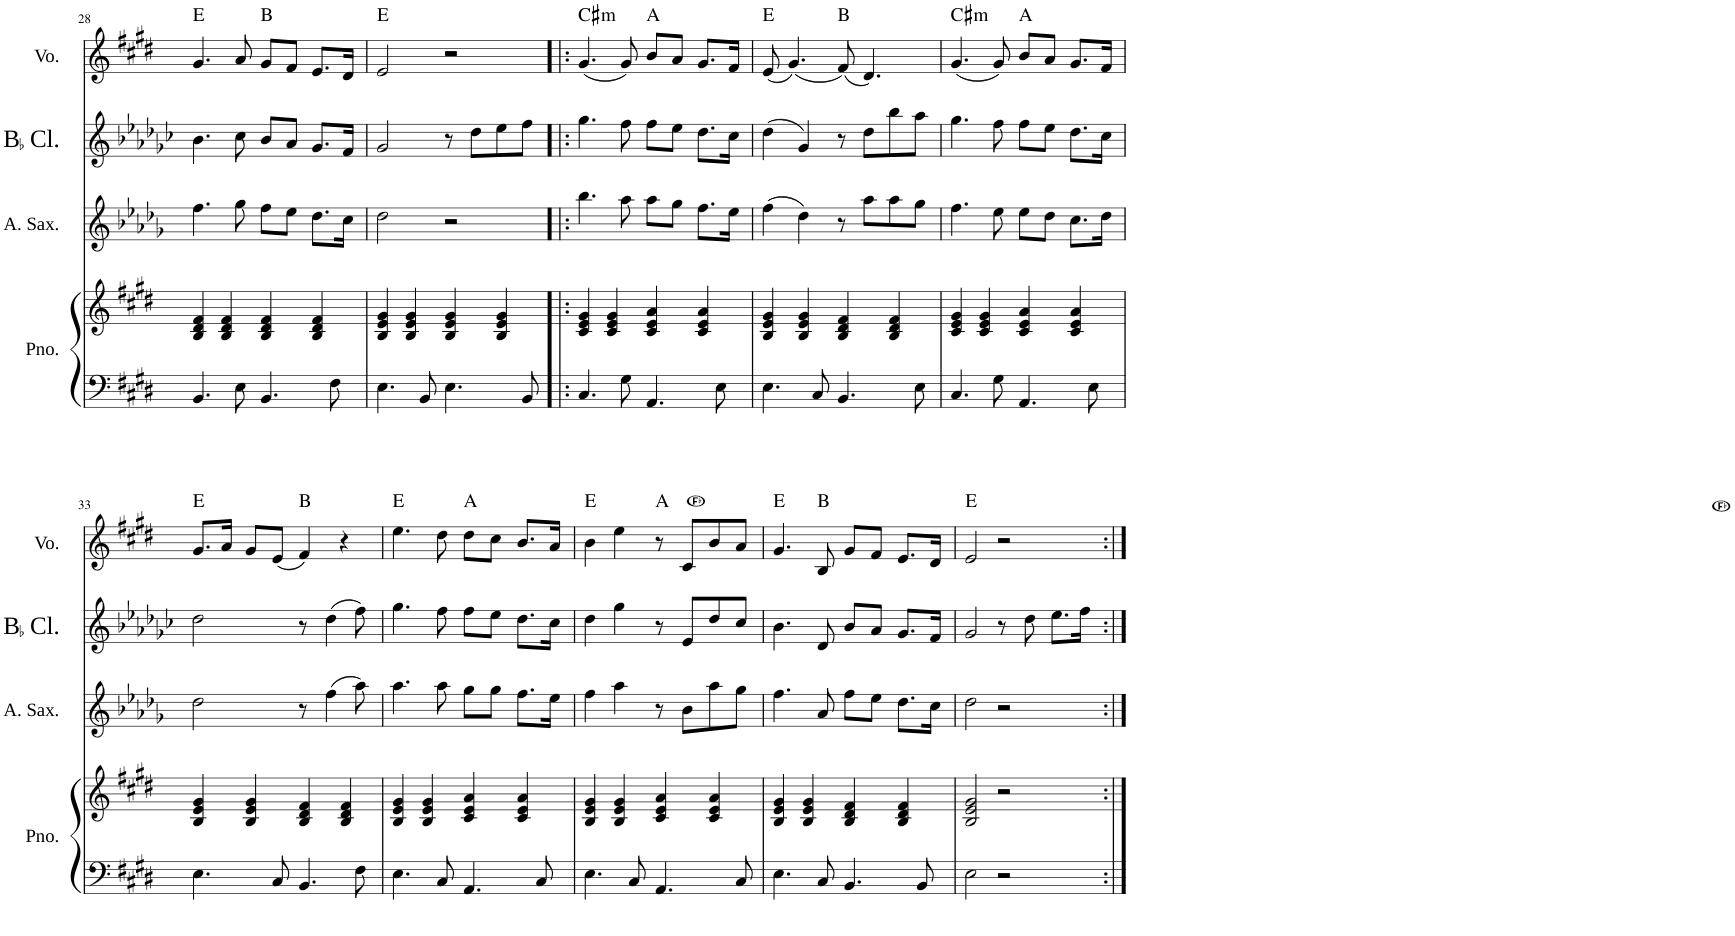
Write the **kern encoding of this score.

**kern	**kern	**kern	**kern	**kern	**harte
*part4	*part4	*part3	*part2	*part1	*part1
*staff5	*staff4	*staff3	*staff2	*staff1	*
*I"Piano	*	*I"Alto Saxophone	*I"BaccidentalFlat Clarinet	*I"Voice/Violin	*
*I'Pno.	*	*I'A. Sax.	*I'BaccidentalFlat Cl.	*I'Vo.	*
!!LO:PB:g=z
*clefF4	*clefG2	*clefG2	*clefG2	*clefG2	*
*	*	*Trd5c9	*Trd1c2	*	*
*k[f#c#g#d#]	*k[f#c#g#d#]	*k[b-e-a-d-g-]	*k[b-e-a-d-g-c-]	*k[f#c#g#d#]	*
*M4/4	*M4/4	*M4/4	*M4/4	*M4/4	*
=28	=28	=28	=28	=28	=28
4.BB/	4B/ 4d#/ 4f#/	4.ff\	4.b-\	4.g#/	E:maj
.	4B/ 4d#/ 4f#/	.	.	.	.
8E\	.	8gg-\	8cc-\	8a/	.
4.BB/	4B/ 4d#/ 4f#/	8ff\L	8b-/L	8g#/L	B:maj
.	.	8ee-\J	8a-/J	8f#/J	.
.	4B/ 4d#/ 4f#/	8.dd-\L	8.g-/L	8.e/L	.
8F#\	.	.	.	.	.
.	.	16cc\Jk	16f/Jk	16d#/Jk	.
=29	=29	=29	=29	=29	=29
4.E\	4B/ 4e/ 4g#/	2dd-\	2g-/	2e/	E:maj
.	4B/ 4e/ 4g#/	.	.	.	.
8BB/	.	.	.	.	.
4.E\	4B/ 4e/ 4g#/	2r	8r	2r	.
.	.	.	8dd-\L	.	.
.	4B/ 4e/ 4g#/	.	8ee-\	.	.
8BB/	.	.	8ff\J	.	.
=30!|:	=30!|:	=30!|:	=30!|:	=30!|:	=30!|:
!	!	!	!	!	!LO:H:kt=m
4.C#/	4c#/ 4e/ 4g#/	4.bb-\	4.gg-\	(4.g#/	C#:min
.	4c#/ 4e/ 4g#/	.	.	.	.
8G#\	.	8aa-\	8ff\	8g#/)	.
4.AA/	4c#/ 4e/ 4a/	8aa-\L	8ff\L	8b/L	A:maj
.	.	8gg-\J	8ee-\J	8a/J	.
.	4c#/ 4e/ 4a/	8.ff\L	8.dd-\L	8.g#/L	.
8E\	.	.	.	.	.
.	.	16ee-\Jk	16cc-\Jk	16f#/Jk	.
=31	=31	=31	=31	=31	=31
4.E\	4B/ 4e/ 4g#/	(4ff\	(4dd-\	(8e/	E:maj
.	.	.	.	(4.g#/)	.
.	4B/ 4e/ 4g#/	4dd-\)	4g-/)	.	.
8C#/	.	.	.	.	.
4.BB/	4B/ 4d#/ 4f#/	8r	8r	(8f#/)	B:maj
.	.	8aa-\L	8dd-\L	4.d#/)	.
.	4B/ 4d#/ 4f#/	8aa-\	8bb-\	.	.
8E\	.	8gg-\J	8aa-\J	.	.
=32	=32	=32	=32	=32	=32
!	!	!	!	!	!LO:H:kt=m
4.C#/	4c#/ 4e/ 4g#/	4.ff\	4.gg-\	(4.g#/	C#:min
.	4c#/ 4e/ 4g#/	.	.	.	.
8G#\	.	8ee-\	8ff\	8g#/)	.
4.AA/	4c#/ 4e/ 4a/	8ee-\L	8ff\L	8b/L	A:maj
.	.	8dd-\J	8ee-\J	8a/J	.
.	4c#/ 4e/ 4a/	8.cc\L	8.dd-\L	8.g#/L	.
8E\	.	.	.	.	.
.	.	16dd-\Jk	16cc-\Jk	16f#/Jk	.
!!LO:LB:g=z
=33	=33	=33	=33	=33	=33
4.E\	4B/ 4e/ 4g#/	2dd-\	2dd-\	8.g#/L	E:maj
.	.	.	.	16a/Jk	.
.	4B/ 4e/ 4g#/	.	.	8g#/L	.
8C#/	.	.	.	(8e/J	.
4.BB/	4B/ 4d#/ 4f#/	8r	8r	4f#/)	B:maj
.	.	(4ff\	(4dd-\	.	.
.	4B/ 4d#/ 4f#/	.	.	4r	.
8F#\	.	8aa-\)	8ff\)	.	.
=34	=34	=34	=34	=34	=34
4.E\	4B/ 4e/ 4g#/	4.aa-\	4.gg-\	4.ee\	E:maj
.	4B/ 4e/ 4g#/	.	.	.	.
8C#/	.	8aa-\	8ff\	8dd#\	.
4.AA/	4c#/ 4e/ 4a/	8gg-\L	8ff\L	8dd#\L	A:maj
.	.	8gg-\J	8ee-\J	8cc#\J	.
.	4c#/ 4e/ 4a/	8.ff\L	8.dd-\L	8.b/L	.
8C#/	.	.	.	.	.
.	.	16ee-\Jk	16cc-\Jk	16a/Jk	.
=35	=35	=35	=35	=35	=35
4.E\	4B/ 4e/ 4g#/	4ff\	4dd-\	4b\	E:maj
.	4B/ 4e/ 4g#/	4aa-\	4gg-\	4ee\	.
8C#/	.	.	.	.	.
4.AA/	4c#/ 4e/ 4a/	8r	8r	8r	A:maj
.	.	8b-\L	8e-/L	8c#/L	.
.	4c#/ 4e/ 4a/	8aa-\	8dd-/	8b/	.
8C#/	.	8gg-\J	8cc-/J	8a/J	.
=36	=36	=36	=36	=36	=36
4.E\	4B/ 4e/ 4g#/	4.ff\	4.b-\	4.g#/	E:maj
.	4B/ 4e/ 4g#/	.	.	.	.
8C#/	.	8a-/	8d-/	8B/	B:maj
4.BB/	4B/ 4d#/ 4f#/	8ff\L	8b-/L	8g#/L	.
.	.	8ee-\J	8a-/J	8f#/J	.
.	4B/ 4d#/ 4f#/	8.dd-\L	8.g-/L	8.e/L	.
8BB/	.	.	.	.	.
.	.	16cc\Jk	16f/Jk	16d#/Jk	.
=37	=37	=37	=37	=37	=37
2E\	2B/ 2e/ 2g#/	2dd-\	2g-/	2e/	E:maj
2r	2r	2r	8r	2r	.
.	.	.	8dd-\	.	.
.	.	.	8.ee-\L	.	.
.	.	.	16ff\Jk	.	.
=:|!	=:|!	=:|!	=:|!	=:|!	=:|!
*-	*-	*-	*-	*-	*-
